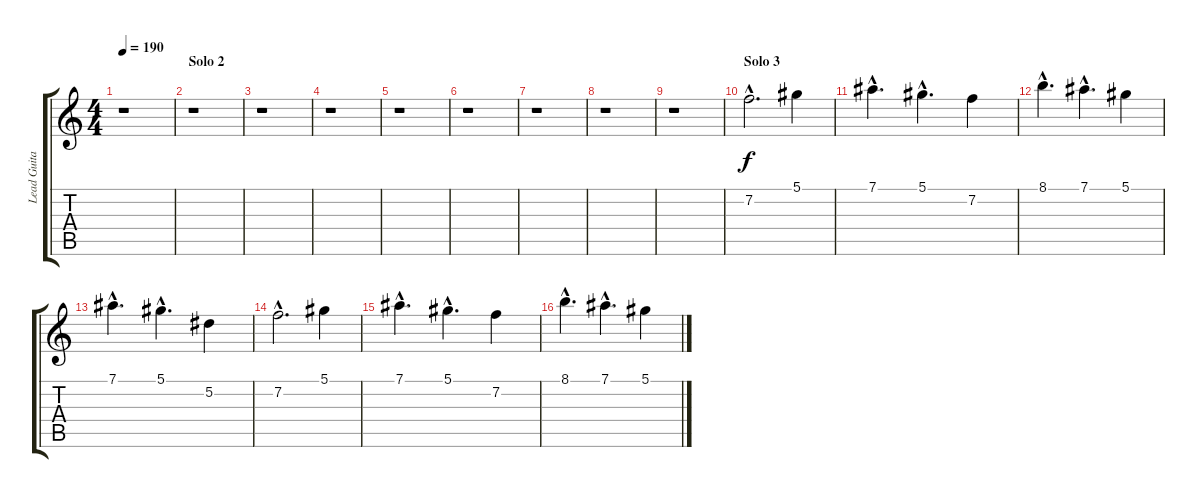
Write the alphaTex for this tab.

\track ("Lead Guitar 1 - Kai Hansen" "Lead Guita") {instrument distortionguitar}
\staff {score tabs}
\tuning (Eb4 Bb3 Gb3 Db3 Ab2 Eb2) {hide}
\ts (4 4)
\tempo 190
\clef g2
\ks c
r.1{dy f} |
\section ("" "Solo 2")
r.1 |
r.1 |
r.1 |
r.1 |
r.1 |
r.1 |
r.1 |
r.1 |
\section ("" "Solo 3")
7.2{hac}.2{d} 5.1.4 |
7.1{hac}.4{d} 5.1{hac}.4{d} 7.2.4 |
8.1{hac}.4{d} 7.1{hac}.4{d} 5.1.4 |
7.1{hac}.4{d} 5.1{hac}.4{d} 5.2.4 |
7.2{hac}.2{d} 5.1.4 |
7.1{hac}.4{d} 5.1{hac}.4{d} 7.2.4 |
8.1{hac}.4{d} 7.1{hac}.4{d} 5.1.4
